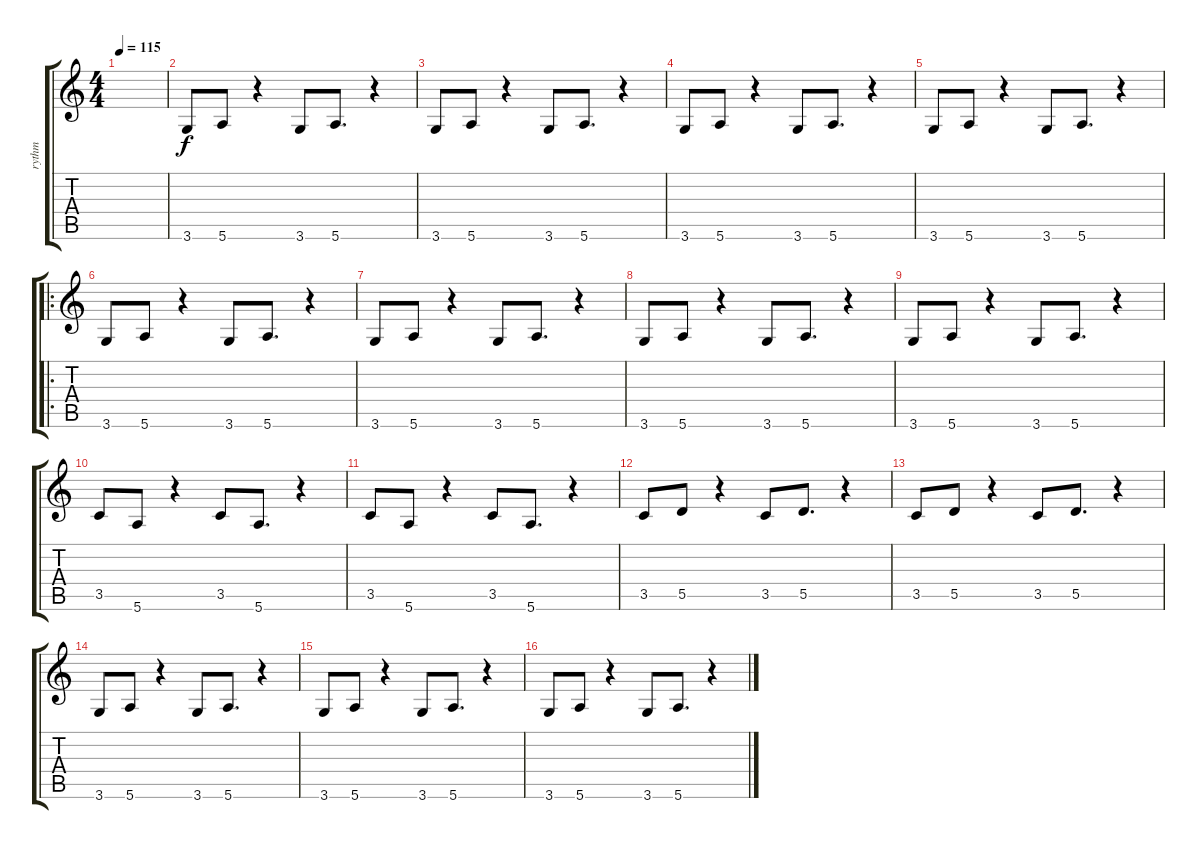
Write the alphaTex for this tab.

\track ("rythm" "rythm") {instrument distortionguitar}
\staff {score tabs}
\tuning (E4 B3 G3 D3 A2 E2) {hide}
\ts (4 4)
\tempo 115
\clef g2
\ks c
|
3.6.8 5.6.8 r.4 3.6.8 5.6.8{d} r.4 |
3.6.8 5.6.8 r.4 3.6.8 5.6.8{d} r.4 |
3.6.8 5.6.8 r.4 3.6.8 5.6.8{d} r.4 |
3.6.8 5.6.8 r.4 3.6.8 5.6.8{d} r.4 |
\ro
3.6.8 5.6.8 r.4 3.6.8 5.6.8{d} r.4 |
3.6.8 5.6.8 r.4 3.6.8 5.6.8{d} r.4 |
3.6.8 5.6.8 r.4 3.6.8 5.6.8{d} r.4 |
3.6.8 5.6.8 r.4 3.6.8 5.6.8{d} r.4 |
3.5.8 5.6.8 r.4 3.5.8 5.6.8{d} r.4 |
3.5.8 5.6.8 r.4 3.5.8 5.6.8{d} r.4 |
3.5.8 5.5.8 r.4 3.5.8 5.5.8{d} r.4 |
3.5.8 5.5.8 r.4 3.5.8 5.5.8{d} r.4 |
3.6.8 5.6.8 r.4 3.6.8 5.6.8{d} r.4 |
3.6.8 5.6.8 r.4 3.6.8 5.6.8{d} r.4 |
3.6.8 5.6.8 r.4 3.6.8 5.6.8{d} r.4
